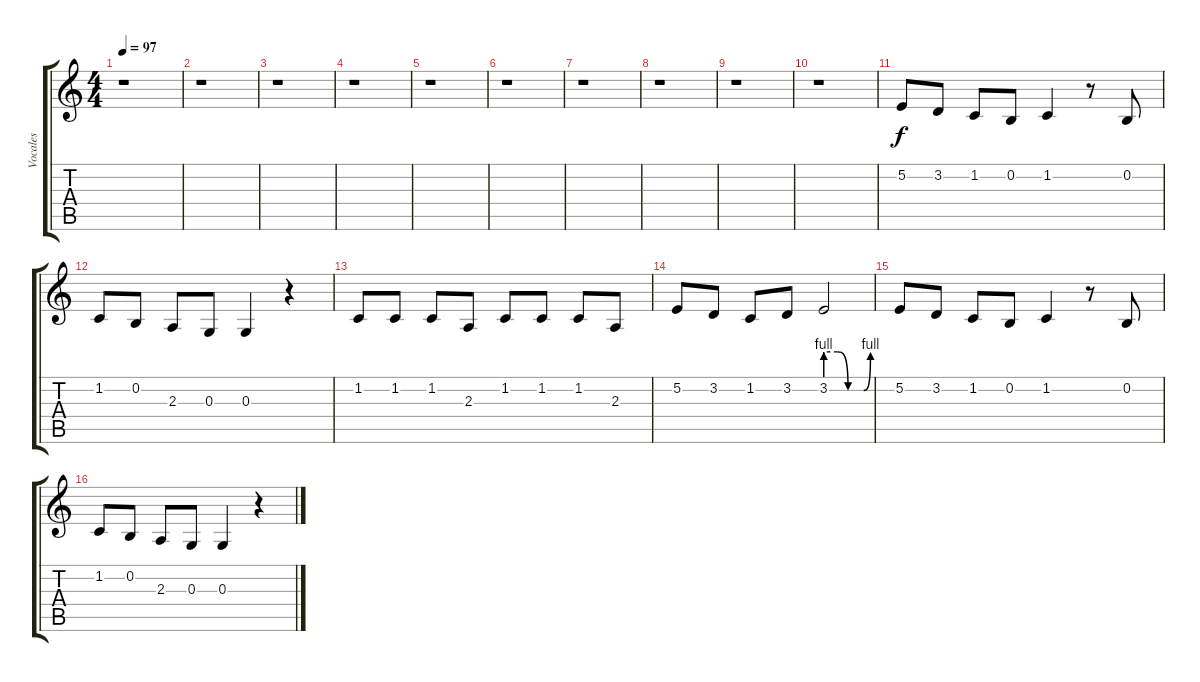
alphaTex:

\track ("Vocales" "Vocales") {instrument lead6voice}
\staff {score tabs}
\tuning (E4 B3 G3 D3 A2 E2) {hide}
\ts (4 4)
\tempo 97
\clef g2
\ks c
r.1{dy f instrument lead6voice} |
r.1 |
r.1 |
r.1 |
r.1 |
r.1 |
r.1 |
r.1 |
r.1 |
r.1 |
5.2.8 3.2.8 1.2.8 0.2.8 1.2.4 r.8 0.2.8 |
1.2.8 0.2.8 2.3.8 0.3.8 0.3.4 r.4 |
1.2.8 1.2.8 1.2.8 2.3.8 1.2.8 1.2.8 1.2.8 2.3.8 |
5.2.8 3.2.8 1.2.8 3.2.8 3.2{be (custom 0 4 16 4 30 0 42 0 51 0 60 4)}.2 |
5.2.8 3.2.8 1.2.8 0.2.8 1.2.4 r.8 0.2.8 |
1.2.8 0.2.8 2.3.8 0.3.8 0.3.4 r.4
